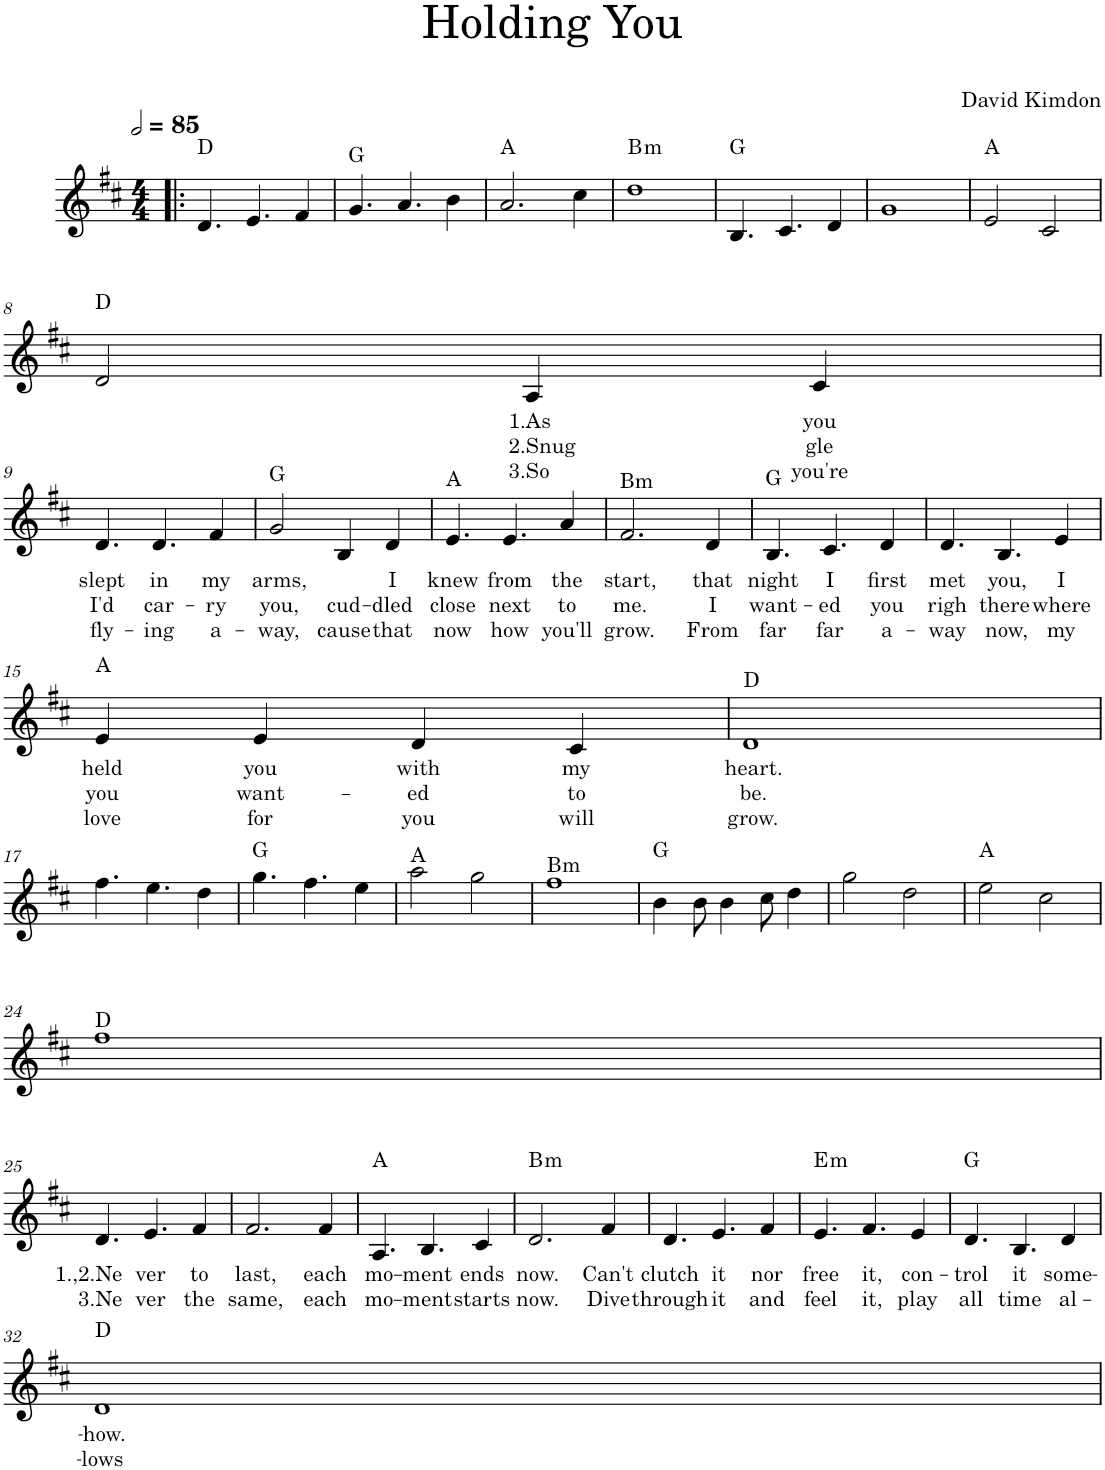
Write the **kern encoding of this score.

**kern	**kern	**text	**text	**text	**harte
*part1	*part1	*part1	*part1	*part1	*part1
*staff2	*staff1	*staff1	*staff1	*staff1	*
*I"Piano	*	*	*	*	*
*I'Pno.	*	*	*	*	*
*stria5	*	*	*	*	*
*clefF4	*clefG2	*	*	*	*
*k[f#c#]	*k[f#c#]	*	*	*	*
*M4/4	*M4/4	*	*	*	*
*MM170	*MM170	*	*	*	*
=1!|:	=1!|:	=1!|:	=1!|:	=1!|:	=1!|:
4.D	4.d/	.	.	.	D:maj
8r	4.e/	.	.	.	.
2r	.	.	.	.	.
.	4f#/	.	.	.	.
=2	=2	=2	=2	=2	=2
1r	4.g/	.	.	.	G:maj
.	4.a/	.	.	.	.
.	4b\	.	.	.	.
=3	=3	=3	=3	=3	=3
1r	2.a/	.	.	.	A:maj
.	4cc#\	.	.	.	.
=4	=4	=4	=4	=4	=4
!	!	!	!	!	!LO:H:kt=m
1r	1dd	.	.	.	B:min
=5	=5	=5	=5	=5	=5
1r	4.B/	.	.	.	G:maj
.	4.c#/	.	.	.	.
.	4d/	.	.	.	.
=6	=6	=6	=6	=6	=6
1r	1g	.	.	.	.
=7	=7	=7	=7	=7	=7
1r	2e/	.	.	.	A:maj
.	2c#/	.	.	.	.
!!LO:LB:g=z
=8	=8	=8	=8	=8	=8
1r	2d/	.	.	.	D:maj
!	!	!LO:LY:b	!LO:LY:b	!LO:LY:b	!
.	4A/	1.As	2.Snug	3.So	.
!	!	!LO:LY:b	!LO:LY:b	!LO:LY:b	!
.	4c#/	you	gle	you're	.
!!LO:LB:g=z
=9	=9	=9	=9	=9	=9
!	!	!LO:LY:b	!LO:LY:b	!LO:LY:b	!
1r	4.d/	slept	I'd	fly-	.
!	!	!LO:LY:b	!LO:LY:b	!LO:LY:b	!
.	4.d/	in	car-	-ing	.
!	!	!LO:LY:b	!LO:LY:b	!LO:LY:b	!
.	4f#/	my	-ry	a-	.
=10	=10	=10	=10	=10	=10
!	!	!LO:LY:b	!LO:LY:b	!LO:LY:b	!
1r	2g/	arms,	you,	-way,	G:maj
!	!	!	!LO:LY:b	!LO:LY:b	!
.	4B/	.	cud-	cause	.
!	!	!LO:LY:b	!LO:LY:b	!LO:LY:b	!
.	4d/	I	-dled	that	.
=11	=11	=11	=11	=11	=11
!	!LO:TX:a:t=A	!	!	!	!
!	!	!LO:LY:b	!LO:LY:b	!LO:LY:b	!
1r	4.e/	knew	close	now	.
!	!	!LO:LY:b	!LO:LY:b	!LO:LY:b	!
.	4.e/	from	next	how	.
!	!	!LO:LY:b	!LO:LY:b	!LO:LY:b	!
.	4a/	the	to	you'll	.
=12	=12	=12	=12	=12	=12
!	!LO:TX:a:t=Bm	!	!	!	!
!	!	!LO:LY:b	!LO:LY:b	!LO:LY:b	!
1r	2.f#/	start,	me.	grow.	.
!	!	!LO:LY:b	!LO:LY:b	!LO:LY:b	!
.	4d/	that	I	From	.
=13	=13	=13	=13	=13	=13
!	!	!LO:LY:b	!LO:LY:b	!LO:LY:b	!
1r	4.B/	night	want-	far	G:maj
!	!	!LO:LY:b	!LO:LY:b	!LO:LY:b	!
.	4.c#/	I	-ed	far	.
!	!	!LO:LY:b	!LO:LY:b	!LO:LY:b	!
.	4d/	first	you	a-	.
=14	=14	=14	=14	=14	=14
!	!	!LO:LY:b	!LO:LY:b	!LO:LY:b	!
1r	4.d/	met	righ	-way	.
!	!	!LO:LY:b	!LO:LY:b	!LO:LY:b	!
.	4.B/	you,	there	now,	.
!	!	!LO:LY:b	!LO:LY:b	!LO:LY:b	!
.	4e/	I	where	my	.
!!LO:LB:g=z
=15	=15	=15	=15	=15	=15
!	!	!LO:LY:b	!LO:LY:b	!LO:LY:b	!
1r	4e/	held	you	love	A:maj
!	!	!LO:LY:b	!LO:LY:b	!LO:LY:b	!
.	4e/	you	want-	for	.
!	!	!LO:LY:b	!LO:LY:b	!LO:LY:b	!
.	4d/	with	-ed	you	.
!	!	!LO:LY:b	!LO:LY:b	!LO:LY:b	!
.	4c#/	my	to	will	.
=16	=16	=16	=16	=16	=16
!	!LO:TX:a:t=D	!	!	!	!
!	!	!LO:LY:b	!LO:LY:b	!LO:LY:b	!
1r	1d	heart.	be.	grow.	.
!!LO:LB:g=z
=17	=17	=17	=17	=17	=17
1r	4.ff#\	.	.	.	.
.	4.ee\	.	.	.	.
.	4dd\	.	.	.	.
=18	=18	=18	=18	=18	=18
1r	4.gg\	.	.	.	G:maj
.	4.ff#\	.	.	.	.
.	4ee\	.	.	.	.
=19	=19	=19	=19	=19	=19
!	!LO:TX:a:t=A	!	!	!	!
1r	2aa\	.	.	.	.
.	2gg\	.	.	.	.
=20	=20	=20	=20	=20	=20
!	!LO:TX:a:t=Bm	!	!	!	!
1r	1ff#	.	.	.	.
=21	=21	=21	=21	=21	=21
1r	4b\	.	.	.	G:maj
.	8b\	.	.	.	.
.	4b\	.	.	.	.
.	8cc#\	.	.	.	.
.	4dd\	.	.	.	.
=22	=22	=22	=22	=22	=22
1r	2gg\	.	.	.	.
.	2dd\	.	.	.	.
=23	=23	=23	=23	=23	=23
1r	2ee\	.	.	.	A:maj
.	2cc#\	.	.	.	.
!!LO:LB:g=z
=24	=24	=24	=24	=24	=24
!	!LO:TX:a:t=D	!	!	!	!
1r	1ff#	.	.	.	.
!!LO:LB:g=z
=25	=25	=25	=25	=25	=25
!	!	!LO:LY:b	!LO:LY:b	!	!
1r	4.d/	1.,2.Ne	3.Ne	.	.
!	!	!LO:LY:b	!LO:LY:b	!	!
.	4.e/	ver	ver	.	.
!	!	!LO:LY:b	!LO:LY:b	!	!
.	4f#/	to	the	.	.
=26	=26	=26	=26	=26	=26
!	!	!LO:LY:b	!LO:LY:b	!	!
1r	2.f#/	last,	same,	.	.
!	!	!LO:LY:b	!LO:LY:b	!	!
.	4f#/	each	each	.	.
=27	=27	=27	=27	=27	=27
!	!	!LO:LY:b	!LO:LY:b	!	!
1r	4.A/	mo-	mo-	.	A:maj
!	!	!LO:LY:b	!LO:LY:b	!	!
.	4.B/	-ment	-ment	.	.
!	!	!LO:LY:b	!LO:LY:b	!	!
.	4c#/	ends	starts	.	.
=28	=28	=28	=28	=28	=28
!	!	!LO:LY:b	!LO:LY:b	!	!LO:H:kt=m
1r	2.d/	now.	now.	.	B:min
!	!	!LO:LY:b	!LO:LY:b	!	!
.	4f#/	Can't	Dive	.	.
=29	=29	=29	=29	=29	=29
!	!	!LO:LY:b	!LO:LY:b	!	!
1r	4.d/	clutch	through	.	.
!	!	!LO:LY:b	!LO:LY:b	!	!
.	4.e/	it	it	.	.
!	!	!LO:LY:b	!LO:LY:b	!	!
.	4f#/	nor	and	.	.
=30	=30	=30	=30	=30	=30
!	!	!LO:LY:b	!LO:LY:b	!	!LO:H:kt=m
1r	4.e/	free	feel	.	E:min
!	!	!LO:LY:b	!LO:LY:b	!	!
.	4.f#/	it,	it,	.	.
!	!	!LO:LY:b	!LO:LY:b	!	!
.	4e/	con-	play	.	.
=31	=31	=31	=31	=31	=31
!	!	!LO:LY:b	!LO:LY:b	!	!
1r	4.d/	-trol	all	.	G:maj
!	!	!LO:LY:b	!LO:LY:b	!	!
.	4.B/	it	time	.	.
!	!	!LO:LY:b	!LO:LY:b	!	!
.	4d/	some-	al-	.	.
!!LO:LB:g=z
=32	=32	=32	=32	=32	=32
!	!	!LO:LY:b	!LO:LY:b	!	!
1r	1d	-how.	-lows	.	D:maj
=	=	=	=	=	=
*-	*-	*-	*-	*-	*-
